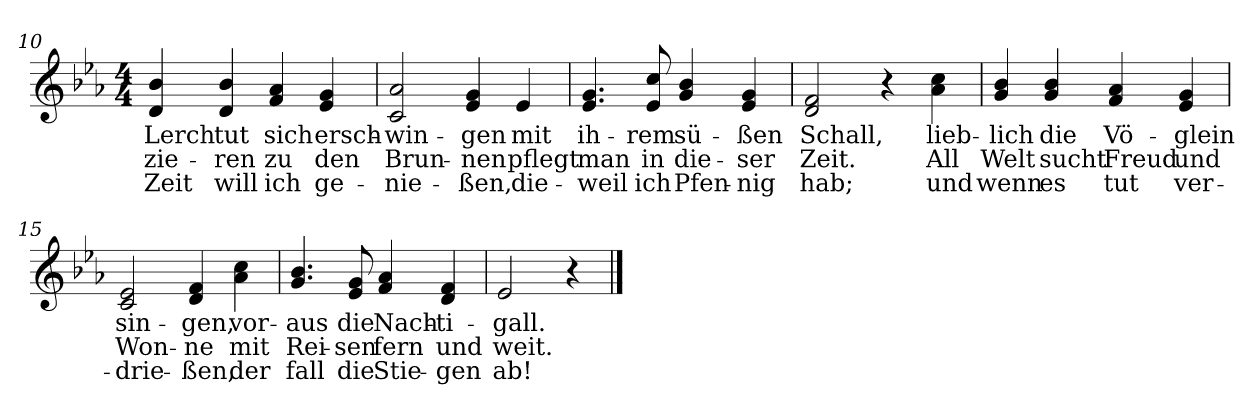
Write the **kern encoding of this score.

**kern	**text	**text	**text
*part1	*part1	*part1	*part1
*staff1	*staff1	*staff1	*staff1
!!LO:LB:g=z
*clefG2	*	*	*
*k[b-e-a-]	*	*	*
*E-:	*	*	*
*M4/4	*	*	*
=10	=10	=10	=10
!	!LO:LY:b:color=#000000	!LO:LY:b:color=#000000	!LO:LY:b:color=#000000
4di/ 4b-i	Lerch	-zie-	Zeit
!	!LO:LY:b:color=#000000	!LO:LY:b:color=#000000	!LO:LY:b:color=#000000
4di/ 4b-i	tut	-ren	will
!	!LO:LY:b:color=#000000	!LO:LY:b:color=#000000	!LO:LY:b:color=#000000
4fi/ 4a-i	sich	zu	ich
!	!LO:LY:b:color=#000000	!LO:LY:b:color=#000000	!LO:LY:b:color=#000000
4e-i/ 4gi	ersch-	den	ge-
=11	=11	=11	=11
!	!LO:LY:b:color=#000000	!LO:LY:b:color=#000000	!LO:LY:b:color=#000000
2ci/ 2a-i	-win-	Brun-	-nie-
!	!LO:LY:b:color=#000000	!LO:LY:b:color=#000000	!LO:LY:b:color=#000000
4e-i/ 4gi	-gen	-nen	-ßen,
!	!LO:LY:b:color=#000000	!LO:LY:b:color=#000000	!LO:LY:b:color=#000000
4e-i/	mit	pflegt	die-
=12	=12	=12	=12
!	!LO:LY:b:color=#000000	!LO:LY:b:color=#000000	!LO:LY:b:color=#000000
4.e-i/ 4.gi	ih-	man	-weil
!	!LO:LY:b:color=#000000	!LO:LY:b:color=#000000	!LO:LY:b:color=#000000
8e-i/ 8cci	-rem	in	ich
!	!LO:LY:b:color=#000000	!LO:LY:b:color=#000000	!LO:LY:b:color=#000000
4gi/ 4b-i	sü-	die-	Pfen-
!	!LO:LY:b:color=#000000	!LO:LY:b:color=#000000	!LO:LY:b:color=#000000
4e-i/ 4gi	-ßen	-ser	-nig
=13	=13	=13	=13
!	!LO:LY:b:color=#000000	!LO:LY:b:color=#000000	!LO:LY:b:color=#000000
2di/ 2fi	Schall,	Zeit.	hab;
4r	.	.	.
!	!LO:LY:b:color=#000000	!LO:LY:b:color=#000000	!LO:LY:b:color=#000000
4a-i\ 4cci	lieb-	All	und
!!LO:LB:g=z
=14	=14	=14	=14
!	!LO:LY:b:color=#000000	!LO:LY:b:color=#000000	!LO:LY:b:color=#000000
4gi/ 4b-i	-lich	Welt	wenn
!	!LO:LY:b:color=#000000	!LO:LY:b:color=#000000	!LO:LY:b:color=#000000
4gi/ 4b-i	die	sucht	es
!	!LO:LY:b:color=#000000	!LO:LY:b:color=#000000	!LO:LY:b:color=#000000
4fi/ 4a-i	Vö-	Freud	tut
!	!LO:LY:b:color=#000000	!LO:LY:b:color=#000000	!LO:LY:b:color=#000000
4e-i/ 4gi	-glein	und	ver-
=15	=15	=15	=15
!	!LO:LY:b:color=#000000	!LO:LY:b:color=#000000	!LO:LY:b:color=#000000
2ci/ 2e-i	sin-	Won-	-drie-
!	!LO:LY:b:color=#000000	!LO:LY:b:color=#000000	!LO:LY:b:color=#000000
4di/ 4fi	-gen,	-ne	-ßen,
!	!LO:LY:b:color=#000000	!LO:LY:b:color=#000000	!LO:LY:b:color=#000000
4a-i\ 4cci	vor-	mit	der
=16	=16	=16	=16
!	!LO:LY:b:color=#000000	!LO:LY:b:color=#000000	!LO:LY:b:color=#000000
4.gi/ 4.b-i	-aus	Rei-	fall
!	!LO:LY:b:color=#000000	!LO:LY:b:color=#000000	!LO:LY:b:color=#000000
8e-i/ 8gi	die	-sen	die
!	!LO:LY:b:color=#000000	!LO:LY:b:color=#000000	!LO:LY:b:color=#000000
4fi/ 4a-i	Nach-	fern	Stie-
!	!LO:LY:b:color=#000000	!LO:LY:b:color=#000000	!LO:LY:b:color=#000000
4di/ 4fi	-ti-	und	-gen
=17	=17	=17	=17
!	!LO:LY:b:color=#000000	!LO:LY:b:color=#000000	!LO:LY:b:color=#000000
2e-i/	-gall.	weit.	ab!
4r	.	.	.
==	==	==	==
*-	*-	*-	*-
